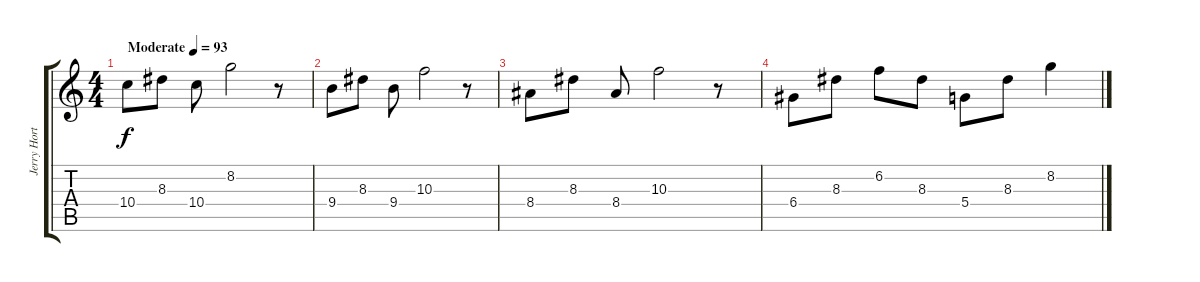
\track ("Jerry Horton - Clean" "Jerry Hort") {instrument electricguitarclean}
\staff {score tabs}
\tuning (E4 B3 G3 D3 A2 D2) {hide}
\ts (4 4)
\tempo (93 "Moderate")
\clef g2
\ks c
10.4.8{dy f instrument electricguitarclean} 8.3.8 10.4.8 8.2.2 r.8 |
9.4.8 8.3.8 9.4.8 10.3.2 r.8 |
8.4.8 8.3.8 8.4.8 10.3.2 r.8 |
6.4.8 8.3.8 6.2.8 8.3.8 5.4.8 8.3.8 8.2.4
